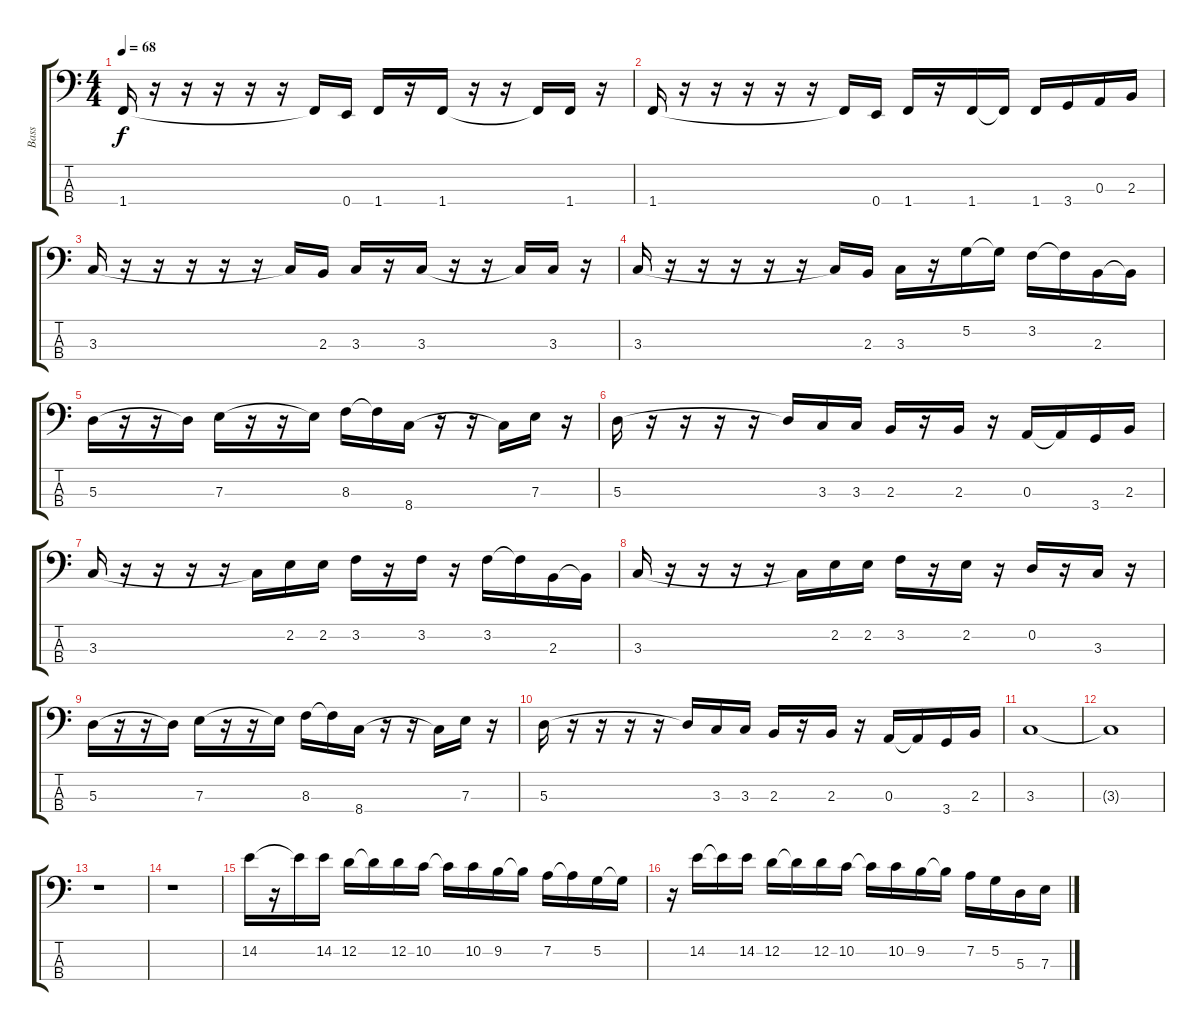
\track ("Bass" "Bass") {instrument electricbassfinger}
\staff {score tabs}
\tuning (G2 D2 A1 E1) {hide}
\ts (4 4)
\tempo 68
\clef f4
\ks c
1.4.16{dy f} r.16 r.16 r.16 r.16 r.16 1.4{t}.16 0.4.16 1.4.16 r.16 1.4.16 r.16 r.16 1.4{t}.16 1.4.16 r.16 |
1.4.16 r.16 r.16 r.16 r.16 r.16 1.4{t}.16 0.4.16 1.4.16 r.16 1.4.16 1.4{t}.16 1.4.16 3.4.16 0.3.16 2.3.16 |
3.3.16 r.16 r.16 r.16 r.16 r.16 3.3{t}.16 2.3.16 3.3.16 r.16 3.3.16 r.16 r.16 3.3{t}.16 3.3.16 r.16 |
3.3.16 r.16 r.16 r.16 r.16 r.16 3.3{t}.16 2.3.16 3.3.16 r.16 5.2.16 5.2{t}.16 3.2.16 3.2{t}.16 2.3.16 2.3{t}.16 |
5.3.16 r.16 r.16 5.3{t}.16 7.3.16 r.16 r.16 7.3{t}.16 8.3.16 8.3{t}.16 8.4.16 r.16 r.16 8.4{t}.16 7.3.16 r.16 |
5.3.16 r.16 r.16 r.16 r.16 5.3{t}.16 3.3.16 3.3.16 2.3.16 r.16 2.3.16 r.16 0.3.16 0.3{t}.16 3.4.16 2.3.16 |
3.3.16 r.16 r.16 r.16 r.16 3.3{t}.16 2.2.16 2.2.16 3.2.16 r.16 3.2.16 r.16 3.2.16 3.2{t}.16 2.3.16 2.3{t}.16 |
3.3.16 r.16 r.16 r.16 r.16 3.3{t}.16 2.2.16 2.2.16 3.2.16 r.16 2.2.16 r.16 0.2.16 r.16 3.3.16 r.16 |
5.3.16 r.16 r.16 5.3{t}.16 7.3.16 r.16 r.16 7.3{t}.16 8.3.16 8.3{t}.16 8.4.16 r.16 r.16 8.4{t}.16 7.3.16 r.16 |
5.3.16 r.16 r.16 r.16 r.16 5.3{t}.16 3.3.16 3.3.16 2.3.16 r.16 2.3.16 r.16 0.3.16 0.3{t}.16 3.4.16 2.3.16 |
3.3.1 |
3.3{t}.1 |
r.1 |
r.1 |
14.2.16 r.16 14.2{t}.16 14.2.16 12.2.16 12.2{t}.16 12.2.16 10.2.16 10.2{t}.16 10.2.16 9.2.16 9.2{t}.16 7.2.16 7.2{t}.16 5.2.16 5.2{t}.16 |
r.16 14.2.16 14.2{t}.16 14.2.16 12.2.16 12.2{t}.16 12.2.16 10.2.16 10.2{t}.16 10.2.16 9.2.16 9.2{t}.16 7.2.16 5.2.16 5.3.16 7.3.16
